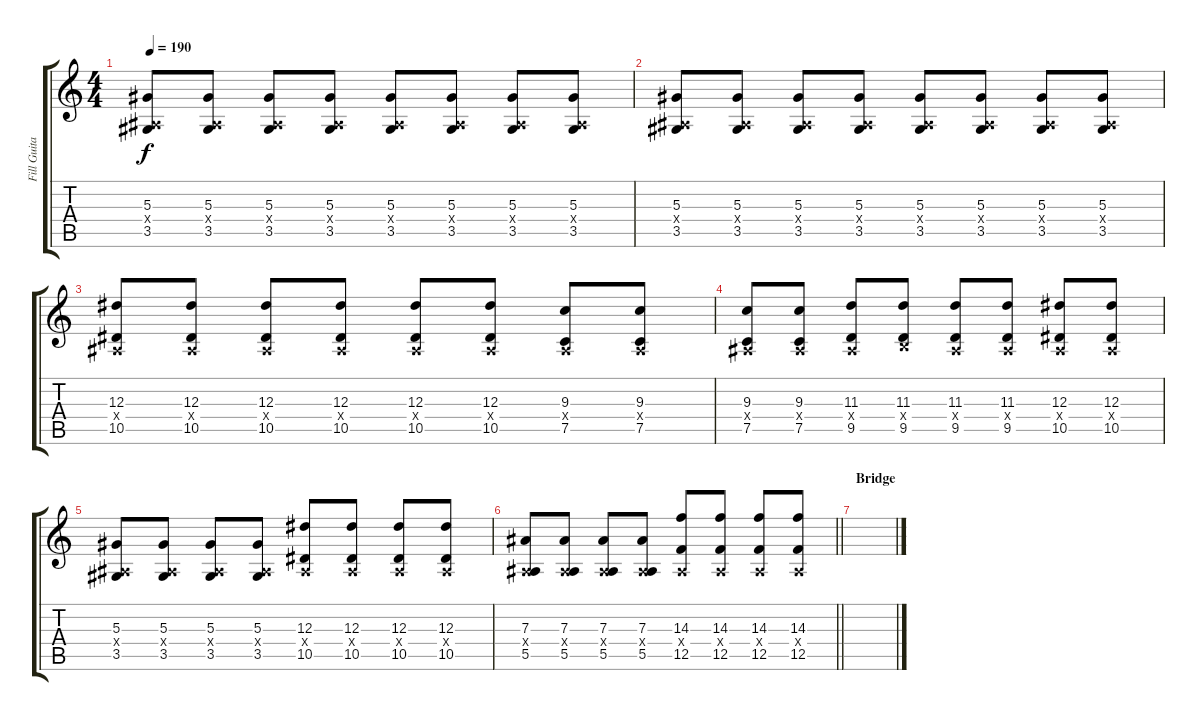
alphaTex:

\track ("Fill Guitar I" "Fill Guita") {instrument distortionguitar}
\staff {score tabs}
\tuning (C4 G3 Eb3 Bb2 F2 C2) {hide}
\ts (4 4)
\tempo 190
\clef g2
\ks c
(5.3 0.4{x} 3.5).8{dy f} (5.3 0.4{x} 3.5).8 (5.3 0.4{x} 3.5).8 (5.3 0.4{x} 3.5).8 (5.3 0.4{x} 3.5).8 (5.3 0.4{x} 3.5).8 (5.3 0.4{x} 3.5).8 (5.3 0.4{x} 3.5).8 |
(5.3 0.4{x} 3.5).8 (5.3 0.4{x} 3.5).8 (5.3 0.4{x} 3.5).8 (5.3 0.4{x} 3.5).8 (5.3 0.4{x} 3.5).8 (5.3 0.4{x} 3.5).8 (5.3 0.4{x} 3.5).8 (5.3 0.4{x} 3.5).8 |
(12.3 0.4{x} 10.5).8 (12.3 0.4{x} 10.5).8 (12.3 0.4{x} 10.5).8 (12.3 0.4{x} 10.5).8 (12.3 0.4{x} 10.5).8 (12.3 0.4{x} 10.5).8 (9.3 0.4{x} 7.5).8 (9.3 0.4{x} 7.5).8 |
(9.3 0.4{x} 7.5).8 (9.3 0.4{x} 7.5).8 (11.3 0.4{x} 9.5).8 (11.3 1.4{x} 9.5).8 (11.3 0.4{x} 9.5).8 (11.3 0.4{x} 9.5).8 (12.3 0.4{x} 10.5).8 (12.3 0.4{x} 10.5).8 |
(5.3 0.4{x} 3.5).8 (5.3 0.4{x} 3.5).8 (5.3 0.4{x} 3.5).8 (5.3 0.4{x} 3.5).8 (12.3 0.4{x} 10.5).8 (12.3 0.4{x} 10.5).8 (12.3 0.4{x} 10.5).8 (12.3 0.4{x} 10.5).8 |
\barLineRight lightlight
(7.3 0.4{x} 5.5).8 (7.3 0.4{x} 5.5).8 (7.3 0.4{x} 5.5).8 (7.3 0.4{x} 5.5).8 (14.3 0.4{x} 12.5).8 (14.3 0.4{x} 12.5).8 (14.3 0.4{x} 12.5).8 (14.3 0.4{x} 12.5).8 |
\section ("" "Bridge ")
